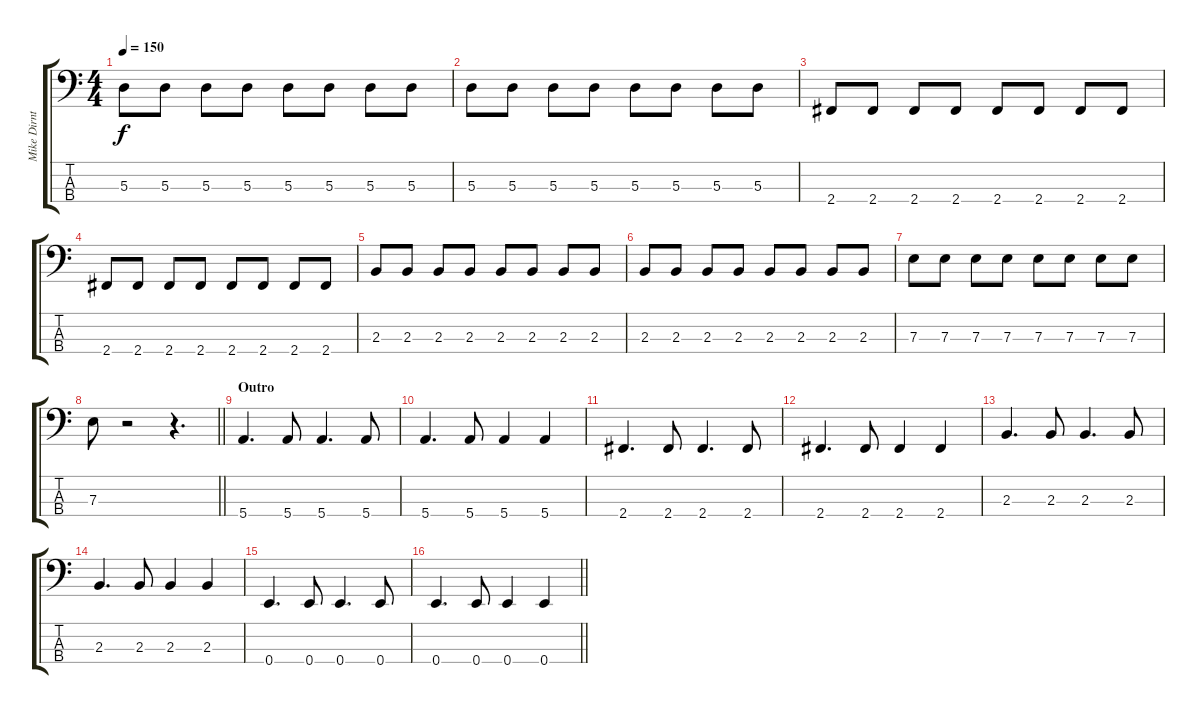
\track ("Mike Dirnt (Bass)" "Mike Dirnt") {instrument electricbasspick}
\staff {score tabs}
\tuning (G2 D2 A1 E1) {hide}
\ts (4 4)
\tempo 150
\clef f4
\ks c
5.3.8{dy f} 5.3.8 5.3.8 5.3.8 5.3.8 5.3.8 5.3.8 5.3.8 |
5.3.8 5.3.8 5.3.8 5.3.8 5.3.8 5.3.8 5.3.8 5.3.8 |
2.4.8 2.4.8 2.4.8 2.4.8 2.4.8 2.4.8 2.4.8 2.4.8 |
2.4.8 2.4.8 2.4.8 2.4.8 2.4.8 2.4.8 2.4.8 2.4.8 |
2.3.8 2.3.8 2.3.8 2.3.8 2.3.8 2.3.8 2.3.8 2.3.8 |
2.3.8 2.3.8 2.3.8 2.3.8 2.3.8 2.3.8 2.3.8 2.3.8 |
7.3.8 7.3.8 7.3.8 7.3.8 7.3.8 7.3.8 7.3.8 7.3.8 |
\barLineRight lightlight
7.3.8 r.2 r.4{d} |
\section ("" "Outro")
5.4.4{d} 5.4.8 5.4.4{d} 5.4.8 |
5.4.4{d} 5.4.8 5.4.4 5.4.4 |
2.4.4{d} 2.4.8 2.4.4{d} 2.4.8 |
2.4.4{d} 2.4.8 2.4.4 2.4.4 |
2.3.4{d} 2.3.8 2.3.4{d} 2.3.8 |
2.3.4{d} 2.3.8 2.3.4 2.3.4 |
0.4.4{d} 0.4.8 0.4.4{d} 0.4.8 |
\barLineRight lightlight
0.4.4{d} 0.4.8 0.4.4 0.4.4
